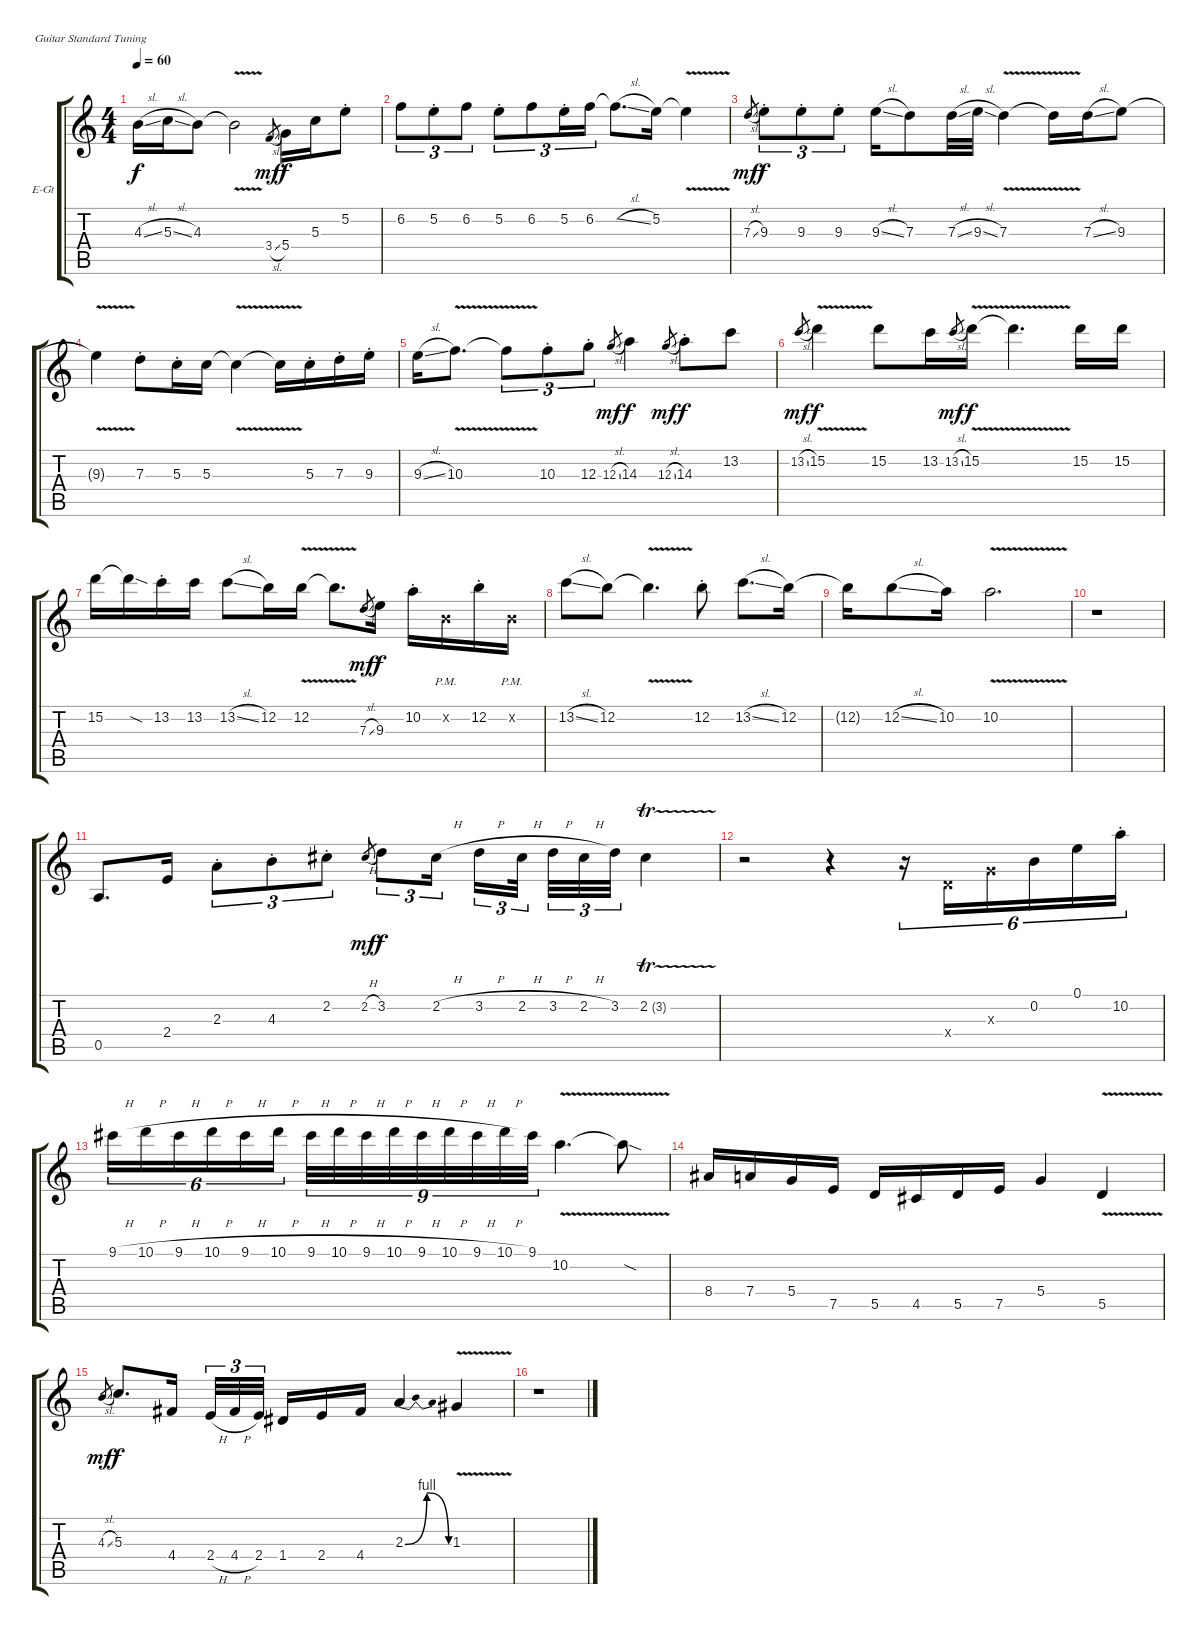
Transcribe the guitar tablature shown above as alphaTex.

\bracketExtendMode groupsimilarinstruments
\firstSystemTrackNameOrientation horizontal
\otherSystemsTrackNameOrientation horizontal
\track ("Ñîëî" "E-Gt") {instrument overdrivenguitar}
\staff {score tabs}
\tuning (E4 B3 G3 D3 A2 E2)
\ts (4 4)
\tempo 60
\clef g2
\ks c
4.3{sl}.16{dy f} 5.3{sl}.16 4.3.8 4.3{v t}.2 3.4{sl}.8{gr dy mf} 5.4.16{dy f} 5.3.16 5.2{st}.8 |
6.2.8{tu (3 2)} 5.2{st}.8{tu (3 2)} 6.2.8{tu (3 2)} 5.2{st}.8{tu (3 2)} 6.2.8{tu (3 2)} 5.2{st}.16{tu (3 2)} 6.2.16{tu (3 2)} 6.2{sl t}.8{d} 5.2.16 5.2{v t}.4 |
7.3{sl}.8{gr dy mf} 9.3{st}.8{tu (3 2) dy f} 9.3{st}.8{tu (3 2)} 9.3{st}.8{tu (3 2)} 9.3{sl}.16 7.3.8 7.3{sl}.32 9.3{sl}.32 7.3{v}.4 7.3{v t}.16 7.3{sl}.16 9.3.8 |
9.3{v t}.4 7.3{st}.8 5.3{st}.16 5.3.16 5.3{v t}.4 5.3{v t}.16 5.3{st}.16 7.3{st}.16 9.3{st}.16 |
9.3{sl}.16 10.3{v}.8{d} 10.3{v t}.8{tu (3 2)} 10.3{st}.8{tu (3 2)} 12.3{st}.8{tu (3 2)} 12.3{sl}.8{gr dy mf} 14.3.4{dy f} 12.3{sl}.8{gr dy mf} 14.3{st}.8{dy f} 13.2.8 |
13.2{sl}.8{gr dy mf} 15.2{v}.4{dy f} 15.2.8 13.2.16 13.2{sl}.8{gr dy mf} 15.2{v}.16{dy f} 15.2{v t}.4{d} 15.2.16 15.2.16 |
15.2.16 15.2{sod t}.16 13.2{st}.16 13.2.16 13.2{sl}.8 12.2.16 12.2{v}.16 12.2{v t}.8{d} 7.3{sl}.8{gr dy mf} 9.3.16{dy f} 10.2{st}.16 0.2{pm x}.16 12.2{st}.16 0.2{pm x}.16 |
13.2{sl}.8 12.2.8 12.2{v t}.4{d} 12.2{st}.8 13.2{sl}.8{d} 12.2.16 |
12.2{t}.16 12.2{sl}.8 10.2.16 10.2{v}.2{d} |
r.1 |
0.5.8{d} 2.4.16 2.3{st}.8{tu (3 2)} 4.3{st}.8{tu (3 2)} 2.2{st}.8{tu (3 2)} 2.2{h}.8{gr dy mf} 3.2.8{tu (3 2) dy f} 2.2{h}.16{tu (3 2)} 3.2{h}.16{tu (3 2)} 2.2{h}.32{tu (3 2)} 3.2{h}.32{tu (3 2)} 2.2{h}.32{tu (3 2)} 3.2.32{tu (3 2)} 2.2{tr (3 16)}.4 |
r.2 r.4 r.16{tu (6 4)} 0.4{x}.16{tu (6 4)} 0.3{x}.16{tu (6 4)} 0.2.16{tu (6 4)} 0.1.16{tu (6 4)} 10.2{st}.16{tu (6 4)} |
9.1{h}.16{tu (6 4)} 10.1{h}.16{tu (6 4)} 9.1{h}.16{tu (6 4)} 10.1{h}.16{tu (6 4)} 9.1{h}.16{tu (6 4)} 10.1{h}.16{tu (6 4)} 9.1{h}.32{tu (9 8)} 10.1{h}.32{tu (9 8)} 9.1{h}.32{tu (9 8)} 10.1{h}.32{tu (9 8)} 9.1{h}.32{tu (9 8)} 10.1{h}.32{tu (9 8)} 9.1{h}.32{tu (9 8)} 10.1{h}.32{tu (9 8)} 9.1.32{tu (9 8)} 10.2{v}.4{d} 10.2{v sod t}.8 |
8.4.16 7.4.16 5.4.16 7.5.16 5.5.16 4.5.16 5.5.16 7.5.16 5.4.4 5.5{v}.4 |
4.3{sl}.8{gr dy mf} 5.3.8{d dy f} 4.4.16 2.4{h}.32{tu (3 2)} 4.4{h}.32{tu (3 2)} 2.4.32{tu (3 2)} 1.4.16 2.4.16 4.4.16 2.3{be (bendrelease 0 0 30 4 30 4 60 0)}.4 1.3{v}.4 |
r.1
